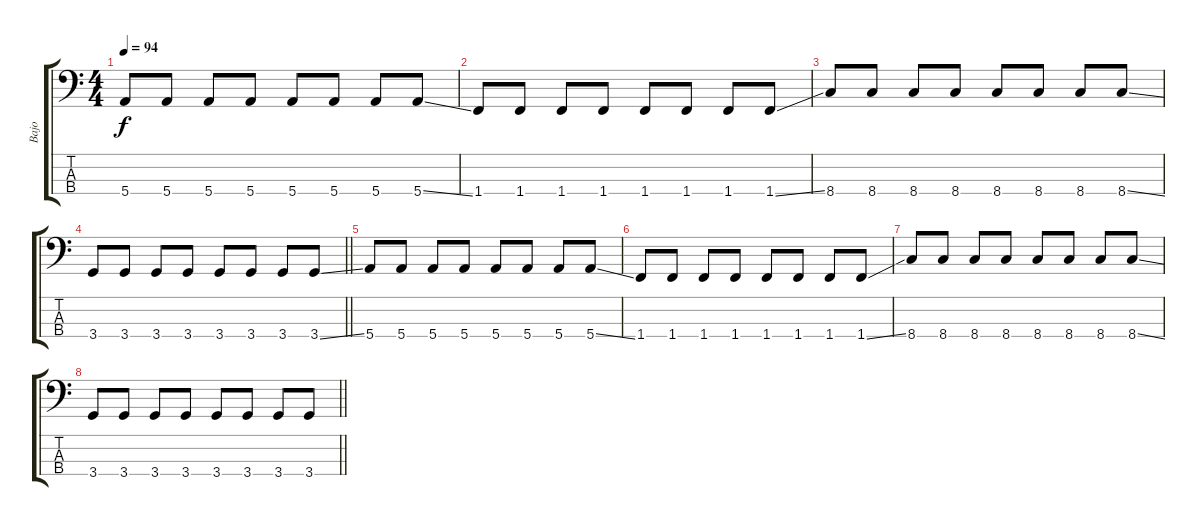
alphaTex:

\track ("Bajo" "Bajo") {instrument electricbassfinger}
\staff {score tabs}
\tuning (G2 D2 A1 E1) {hide}
\ts (4 4)
\tempo 94
\clef f4
\ks c
5.4.8{dy f} 5.4.8 5.4.8 5.4.8 5.4.8 5.4.8 5.4.8 5.4{ss}.8 |
1.4.8 1.4.8 1.4.8 1.4.8 1.4.8 1.4.8 1.4.8 1.4{ss}.8 |
8.4.8 8.4.8 8.4.8 8.4.8 8.4.8 8.4.8 8.4.8 8.4{ss}.8 |
\barLineRight lightlight
3.4.8 3.4.8 3.4.8 3.4.8 3.4.8 3.4.8 3.4.8 3.4{ss}.8 |
5.4.8 5.4.8 5.4.8 5.4.8 5.4.8 5.4.8 5.4.8 5.4{ss}.8 |
1.4.8 1.4.8 1.4.8 1.4.8 1.4.8 1.4.8 1.4.8 1.4{ss}.8 |
8.4.8 8.4.8 8.4.8 8.4.8 8.4.8 8.4.8 8.4.8 8.4{ss}.8 |
\barLineRight lightlight
3.4.8 3.4.8 3.4.8 3.4.8 3.4.8 3.4.8 3.4.8 3.4.8
